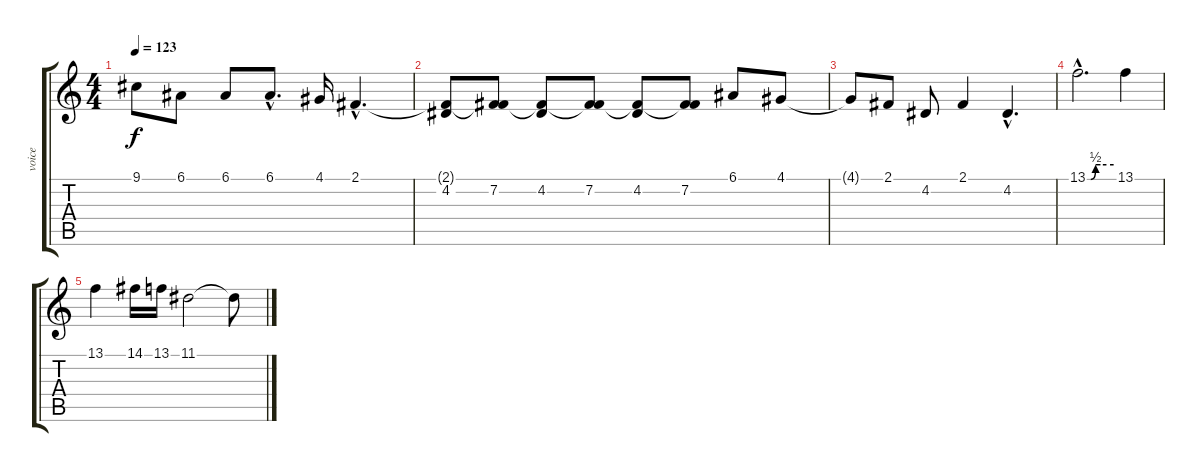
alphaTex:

\track ("voice" "voice") {instrument lead6voice}
\staff {score tabs}
\tuning (E4 B3 G3 D3 A2 E2) {hide}
\ts (4 4)
\tempo 123
\clef g2
\ks c
9.1.8{dy f} 6.1.8 6.1.8 6.1{hac}.8{d} 4.1.16 2.1{hac}.4{d} |
(2.1{t} 4.2).8 (2.1{t} 7.2).8 (2.1{t} 4.2).8 (2.1{t} 7.2).8 (2.1{t} 4.2).8 (2.1{t} 7.2).8 6.1.8 4.1.8 |
4.1{t}.8 2.1.8 4.2.8 2.1.4 4.2{hac}.4{d} |
13.1{be (custom 0 0 8 0 19 2 30 2 60 2) hac}.2{d} 13.1.4 |
13.1.4 14.1.16 13.1.16 11.1.2 11.1{t}.8
